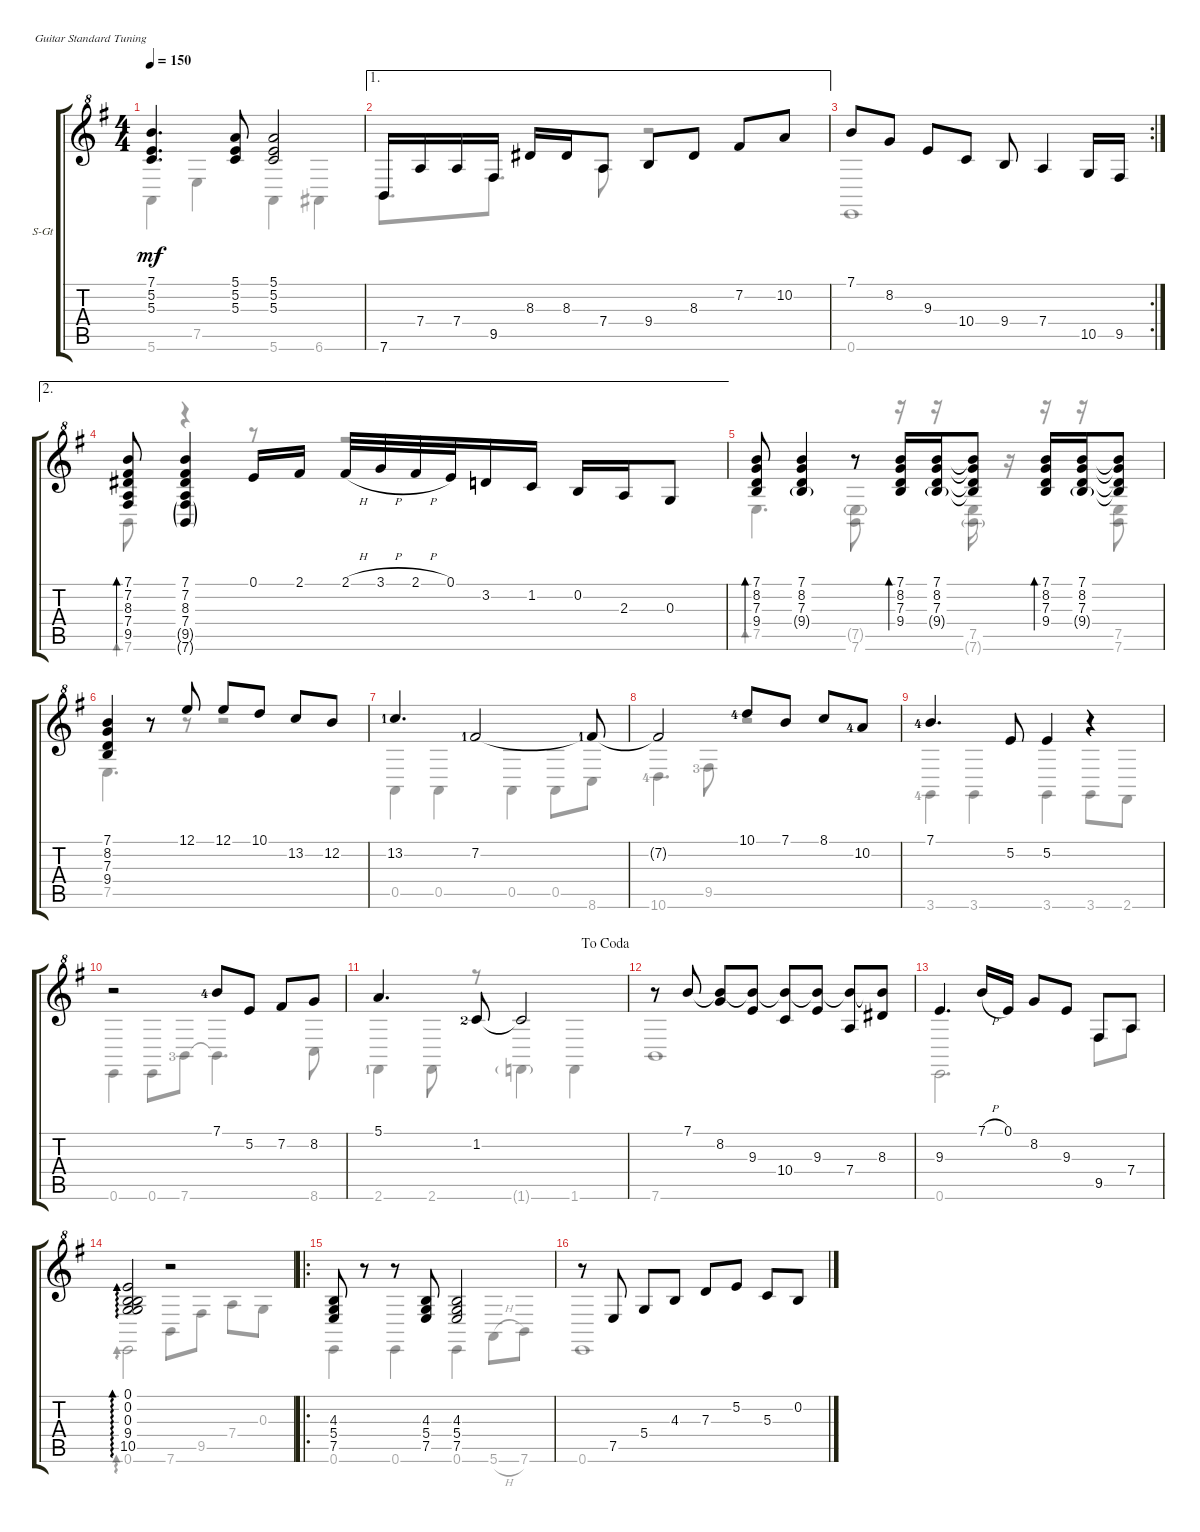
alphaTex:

\defaultSystemsLayout 4
\bracketExtendMode groupsimilarinstruments
\firstSystemTrackNameOrientation horizontal
\otherSystemsTrackNameOrientation horizontal
\track ("Steel Guitar" "S-Gt") {instrument acousticguitarsteel}
\staff {score tabs}
\tuning (E4 B3 G3 D3 A2 E2)
\voice
\ts (4 4)
\tempo 150
\clef g2
\ottava 8va
\ks g
(7.1 5.2 5.3).4{d dy mf} (5.1 5.2 5.3).8 (5.1 5.2 5.3).2 |
\ae 1
7.6.16 7.4.16 7.4.16 9.5.16 8.3.16 8.3.16 7.4.8 9.4.8 8.3.8 7.2.8 10.2.8 |
\rc 2
7.1.8 8.2.8 9.3.8 10.4.8 9.4.8 7.4.4 10.5.16 9.5.16 |
\ae 2
(7.1 7.2 8.3 7.4 9.5).8{bd 117} (8.3 7.2 7.1 7.4 9.5{g} 7.6{g}).4 0.1.16 2.1.16 2.1{h}.32 3.1{h}.32 2.1{h}.32 0.1.32 3.2.16 1.2.16 0.2.16 2.3.16 0.3.8 |
(7.1 8.2 7.3 9.4).8{bd 240} (9.4{g} 7.3 8.2 7.1).4 r.8 (7.1 8.2 7.3 9.4).16{bd 120} (7.3 8.2 7.1 9.4{g}).16 (7.1{t} 8.2{t} 7.3{t} 9.4{t}).8 (7.1 8.2 7.3 9.4).16{bd 0} (7.3 8.2 7.1 9.4{g}).16 (7.3{t} 8.2{t} 7.1{t} 9.4{t}).8 |
(9.4 7.3 8.2 7.1).4 r.8 12.1.8 12.1.8 10.1.8 13.2.8 12.2.8 |
13.2{lf 2}.4{d} 7.2{lf 2}.2 7.2{t lf 2}.8 |
7.2{t}.2 10.1{lf 5}.8 7.1.8 8.1.8 10.2{lf 5}.8 |
7.1{lf 5}.4{d} 5.2.8 5.2.4 r.4 |
r.2 7.1{lf 5}.8 5.2.8 7.2.8 8.2.8 |
\jump dacoda
5.1.4{d} 1.2{lf 3}.8 1.2{t}.2 |
r.8 7.1.8 (8.2 7.1{t}).8 (9.3 7.1{t}).8 (10.4 7.1{t}).8 (9.3 7.1{t}).8 (7.4 7.1{t}).8 (8.3 7.1{t}).8 |
9.3.4{d} 7.1{h}.16 0.1.16 8.2.8 9.3.8 9.5.8 7.4.8 |
(10.5 9.4 0.3 0.2 0.1).2{ad 0} r.2 |
\ro
(7.5 5.4 4.3).8 r.8 r.8 (4.3 5.4 7.5).8 (7.5 5.4 4.3).2 |
r.8 7.5.8 5.4.8 4.3.8 7.3.8 5.2.8 5.3.8 0.2.8
\voice
\clef g2
\ottava 8va
\simile none
\ks g
5.6.4{dy mf} 7.5.4 5.6.4 6.6.4 |
7.6.8{d} 9.5.8{d} 7.4.8 r.2 |
0.6.1 |
7.6.8{bd 118} r.4 r.8 r.2 |
7.5.4{d bd 240} (7.6 7.5{g}).8 r.16{bd 0} r.16 (7.6{g} 7.5).16 r.16 r.16{bd 0} r.16 (7.6 7.5).8 |
7.5.4{d} r.8 r.2 |
0.5.4 0.5.4 0.5.4 0.5.8 8.6.8 |
10.6{lf 5}.4{d} 9.5{lf 4}.8 r.2 |
3.6{lf 5}.4 3.6.4 3.6.4 3.6.8 2.6.8 |
0.6.4 0.6.8 7.6{lf 4}.8 7.6{t}.4{d} 8.6.8 |
2.6{lf 2}.4 2.6.8 r.8 1.6{g}.4 1.6.4 |
7.6.1 |
0.6.2{d} 9.5.8 7.4.8 |
0.6.2{ad 0} 7.6.8 9.5.8 7.4.8 0.3.8 |
0.6.4 0.6.4 0.6.4 5.6{h}.8 7.6.8 |
0.6.1
